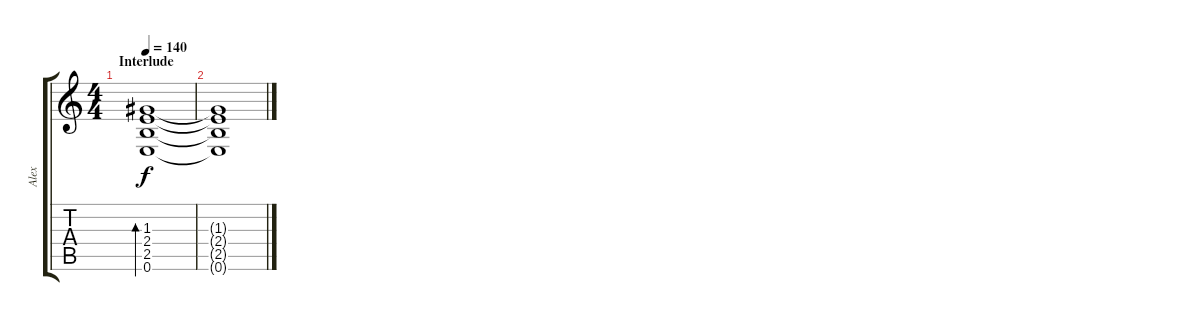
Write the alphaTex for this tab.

\track ("Alex" "Alex") {instrument electricguitarclean}
\staff {score tabs}
\tuning (E4 B3 G3 D3 A2 E2) {hide}
\ts (4 4)
\section ("" "Interlude")
\tempo 140
\clef g2
\ks c
(1.3 2.4 2.5 0.6).1{bd 480 dy f} |
(1.3{t} 2.4{t} 2.5{t} 0.6{t}).1
